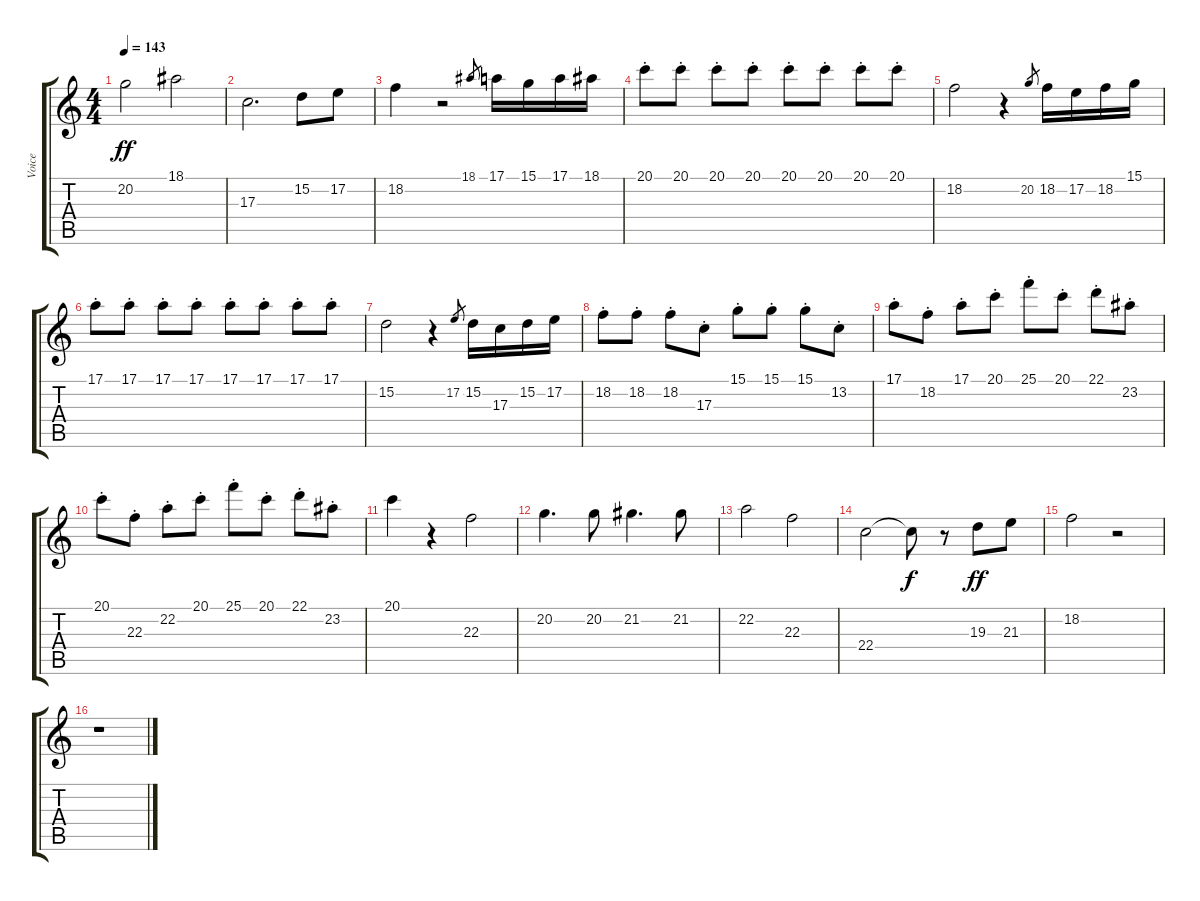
\track ("Voice" "Voice") {instrument piccolo}
\staff {score tabs}
\tuning (E4 B3 G3 D3 A2 E2) {hide}
\ts (4 4)
\tempo 143
\clef g2
\ks c
20.2.2{dy ff} 18.1.2 |
17.3.2{d} 15.2.8 17.2.8 |
18.2.4 r.2 18.1.8{gr} 17.1.16 15.1.16 17.1.16 18.1.16 |
20.1{st}.8 20.1{st}.8 20.1{st}.8 20.1{st}.8 20.1{st}.8 20.1{st}.8 20.1{st}.8 20.1{st}.8 |
18.2.2 r.4 20.2.8{gr} 18.2.16 17.2.16 18.2.16 15.1.16 |
17.1{st}.8 17.1{st}.8 17.1{st}.8 17.1{st}.8 17.1{st}.8 17.1{st}.8 17.1{st}.8 17.1{st}.8 |
15.2.2 r.4 17.2.8{gr} 15.2.16 17.3.16 15.2.16 17.2.16 |
18.2{st}.8 18.2{st}.8 18.2{st}.8 17.3{st}.8 15.1{st}.8 15.1{st}.8 15.1{st}.8 13.2{st}.8 |
17.1{st}.8 18.2{st}.8 17.1{st}.8 20.1{st}.8 25.1{st}.8 20.1{st}.8 22.1{st}.8 23.2{st}.8 |
20.1{st}.8 22.3{st}.8 22.2{st}.8 20.1{st}.8 25.1{st}.8 20.1{st}.8 22.1{st}.8 23.2{st}.8 |
20.1.4 r.4 22.3.2 |
20.2.4{d} 20.2.8 21.2.4{d} 21.2.8 |
22.2.2 22.3.2 |
22.4.2 22.4{t}.8{dy f} r.8 19.3.8{dy ff} 21.3.8 |
18.2.2 r.2 |
r.1
